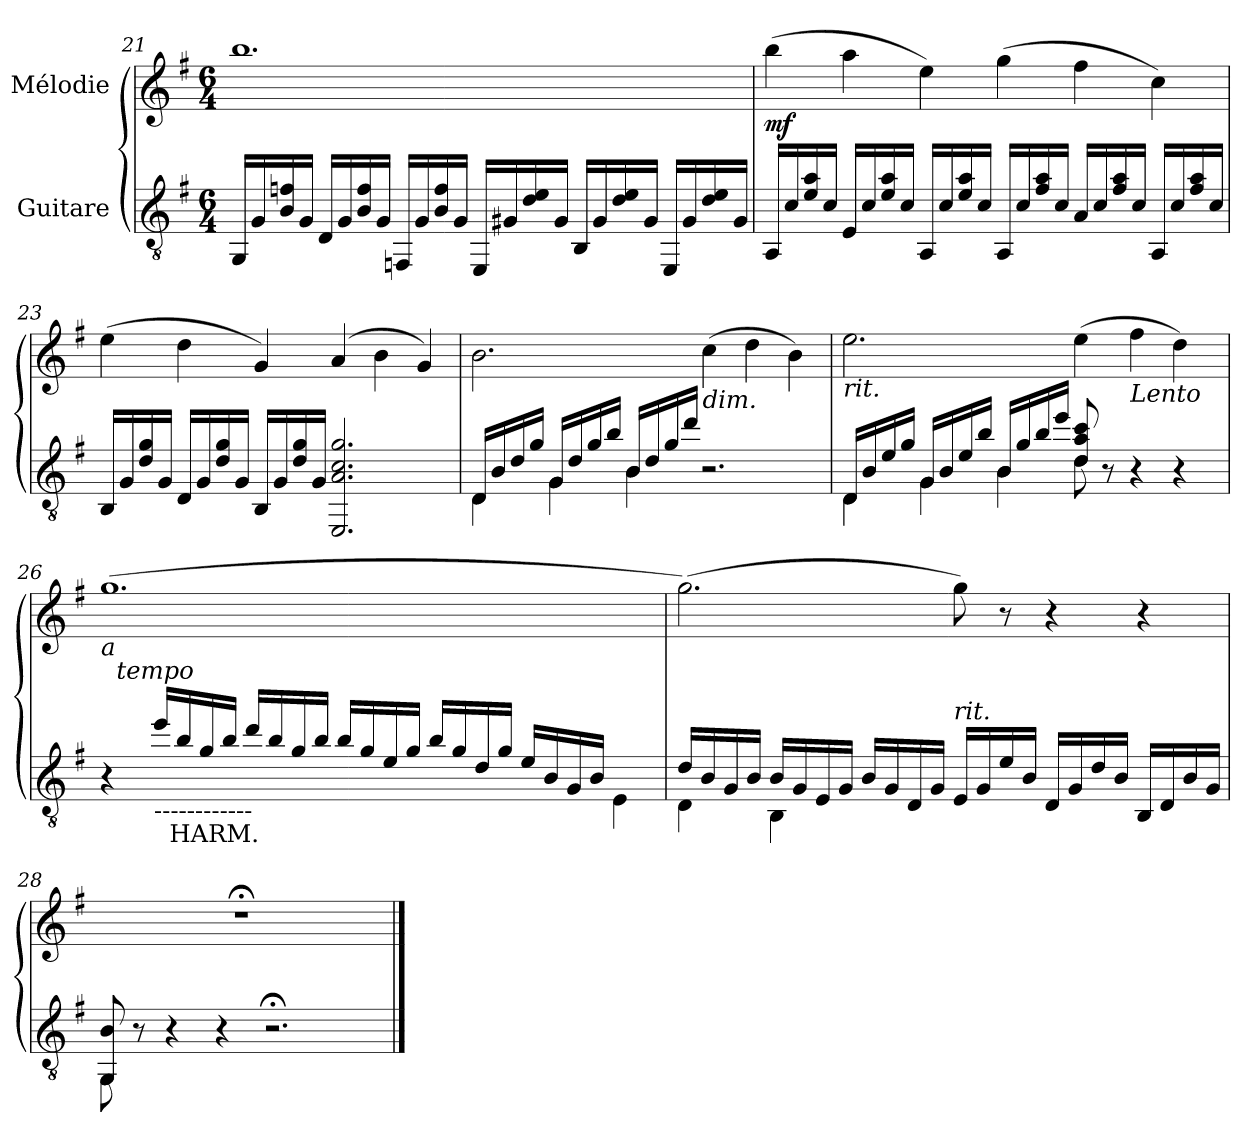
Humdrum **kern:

**kern	**kern	**dynam
*part2	*part1	*part1
*staff2	*staff1	*staff1
*I"Guitare	*I"Mélodie	*
*clefGv2	*clefG2	*
*k[f#]	*k[f#]	*
*G:	*G:	*
*M6/4	*M6/4	*
=21	=21	=21
16GG/LL	1.bb	.
16G!/	.	.
16B/ 16fn/	.	.
16G!/JJ	.	.
16D/LL	.	.
16G!/	.	.
16B/ 16f/	.	.
16G!/JJ	.	.
16FFn/LL	.	.
16G!/	.	.
16B/ 16f/	.	.
16G!/JJ	.	.
16EE/LL	.	.
16G#X!/	.	.
16d/ 16e/	.	.
16G#!/JJ	.	.
16BB/LL	.	.
16G#!/	.	.
16d/ 16e/	.	.
16G#!/JJ	.	.
16EE/LL	.	.
16G#!/	.	.
16d/ 16e/	.	.
16G#!/JJ	.	.
!!LO:LB:g=z
=22	=22	=22
!	!	!LO:DY:b
16AA/LL	(>4bb	mf
16c!/	.	.
16e/ 16a/	.	.
16c!/JJ	.	.
16E/LL	4aa	.
16c!/	.	.
16e/ 16a/	.	.
16c!/JJ	.	.
16AA/LL	4ee)	.
16c!/	.	.
16e/ 16a/	.	.
16c!/JJ	.	.
16AA/LL	(>4gg	.
16c!/	.	.
16f#/ 16a/	.	.
16c!/JJ	.	.
16A/LL	4ff#	.
16c!/	.	.
16f#/ 16a/	.	.
16c!/JJ	.	.
16AA/LL	4cc)	.
16c!/	.	.
16f#/ 16a/	.	.
16c!/JJ	.	.
=23	=23	=23
16BB/LL	(>4ee	.
16G!/	.	.
16d/ 16g/	.	.
16G!/JJ	.	.
16D/LL	4dd	.
16G!/	.	.
16d/ 16g/	.	.
16G!/JJ	.	.
16BB/LL	4g)	.
16G!/	.	.
16d/ 16g/	.	.
16G!/JJ	.	.
2.EE/ 2.A/ 2.c/ 2.g/	(>4a	.
.	4b	.
.	4g)	.
=24	=24	=24
*^	*	*
16D/LL	4D\	2.b	.
16B!/	.	.	.
16d!/	.	.	.
16g!/JJ	.	.	.
16G/LL	4G\	.	.
16d!/	.	.	.
16g!/	.	.	.
16b!/JJ	.	.	.
16B/LL	4B\	.	.
16d!/	.	.	.
16g!/	.	.	.
16dd!/JJ	.	.	.
!	!	!LO:TX:b:i:t=dim.	!
2.r	2.ryy	(>4cc	.
.	.	4dd	.
.	.	4b)	.
!!LO:LB:g=z
=25	=25	=25	=25
!	!	!LO:TX:b:i:t=rit.	!
16D/LL	4D\	2.ee	.
16B!/	.	.	.
16e!/	.	.	.
16g!/JJ	.	.	.
16G/LL	4G\	.	.
16B!/	.	.	.
16e!/	.	.	.
16b!/JJ	.	.	.
16B/LL	4B\	.	.
16g!/	.	.	.
16b!/	.	.	.
16ee!/JJ	.	.	.
8d/ 8a/ 8cc/	8d\	(>4ee	.
8r	2ryy	.	.
!	!	!LO:TX:b:i:t=Lento	!
4r	.	4ff#	.
4r	.	4dd)	.
.	8ryy	.	.
=26	=26	=26	=26
!	!	!LO:TX:b:i:t=a\n         tempo	!
4r	4ryy	(>1.gg	.
!LO:TX:b:t=------------\n         HARM.	!	!	!
16ee/LL	4ryy	.	.
16b!/	.	.	.
16g!/	.	.	.
16b!/JJ	.	.	.
16dd/LL	4ryy	.	.
16b!/	.	.	.
16g!/	.	.	.
16b!/JJ	.	.	.
16b/LL	4ryy	.	.
16g!/	.	.	.
16e!/	.	.	.
16g!/JJ	.	.	.
16b/LL	4ryy	.	.
16g!/	.	.	.
16d!/	.	.	.
16g!/JJ	.	.	.
16e/LL	4ryy	.	.
16B!/	.	.	.
16G!/	.	.	.
16B!/JJ	.	.	.
4ryy	4E\	4ryy	.
=27	=27	=27	=27
16d/LL	4D\	(>2.gg)	.
16B!/	.	.	.
16G!/	.	.	.
16B!/JJ	.	.	.
16B/LL	4BB\	.	.
16G!/	.	.	.
16E!/	.	.	.
16G!/JJ	.	.	.
16B/LL	1ryy	.	.
16G!/	.	.	.
16D!/	.	.	.
16G!/JJ	.	.	.
!LO:TX:a:i:t=rit.	!	!	!
16E/LL	.	8gg)	.
16G!/	.	.	.
16e!/	.	8r	.
16B!/JJ	.	.	.
16D/LL	.	4r	.
16G!/	.	.	.
16d!/	.	.	.
16B!/JJ	.	.	.
16BB/LL	.	4r	.
16D!/	.	.	.
16B!/	.	.	.
16G!/JJ	.	.	.
!!LO:LB:g=z
=28	=28	=28	=28
!	!	!LO:N:vis=1	!
8GG/ 8B/	8GG\	1.r;<	.
8r	1ryy	.	.
4r	.	.	.
4r	.	.	.
2.r;<	.	.	.
.	4.ryy	.	.
*v	*v	*	*
==	==	==
*-	*-	*-
